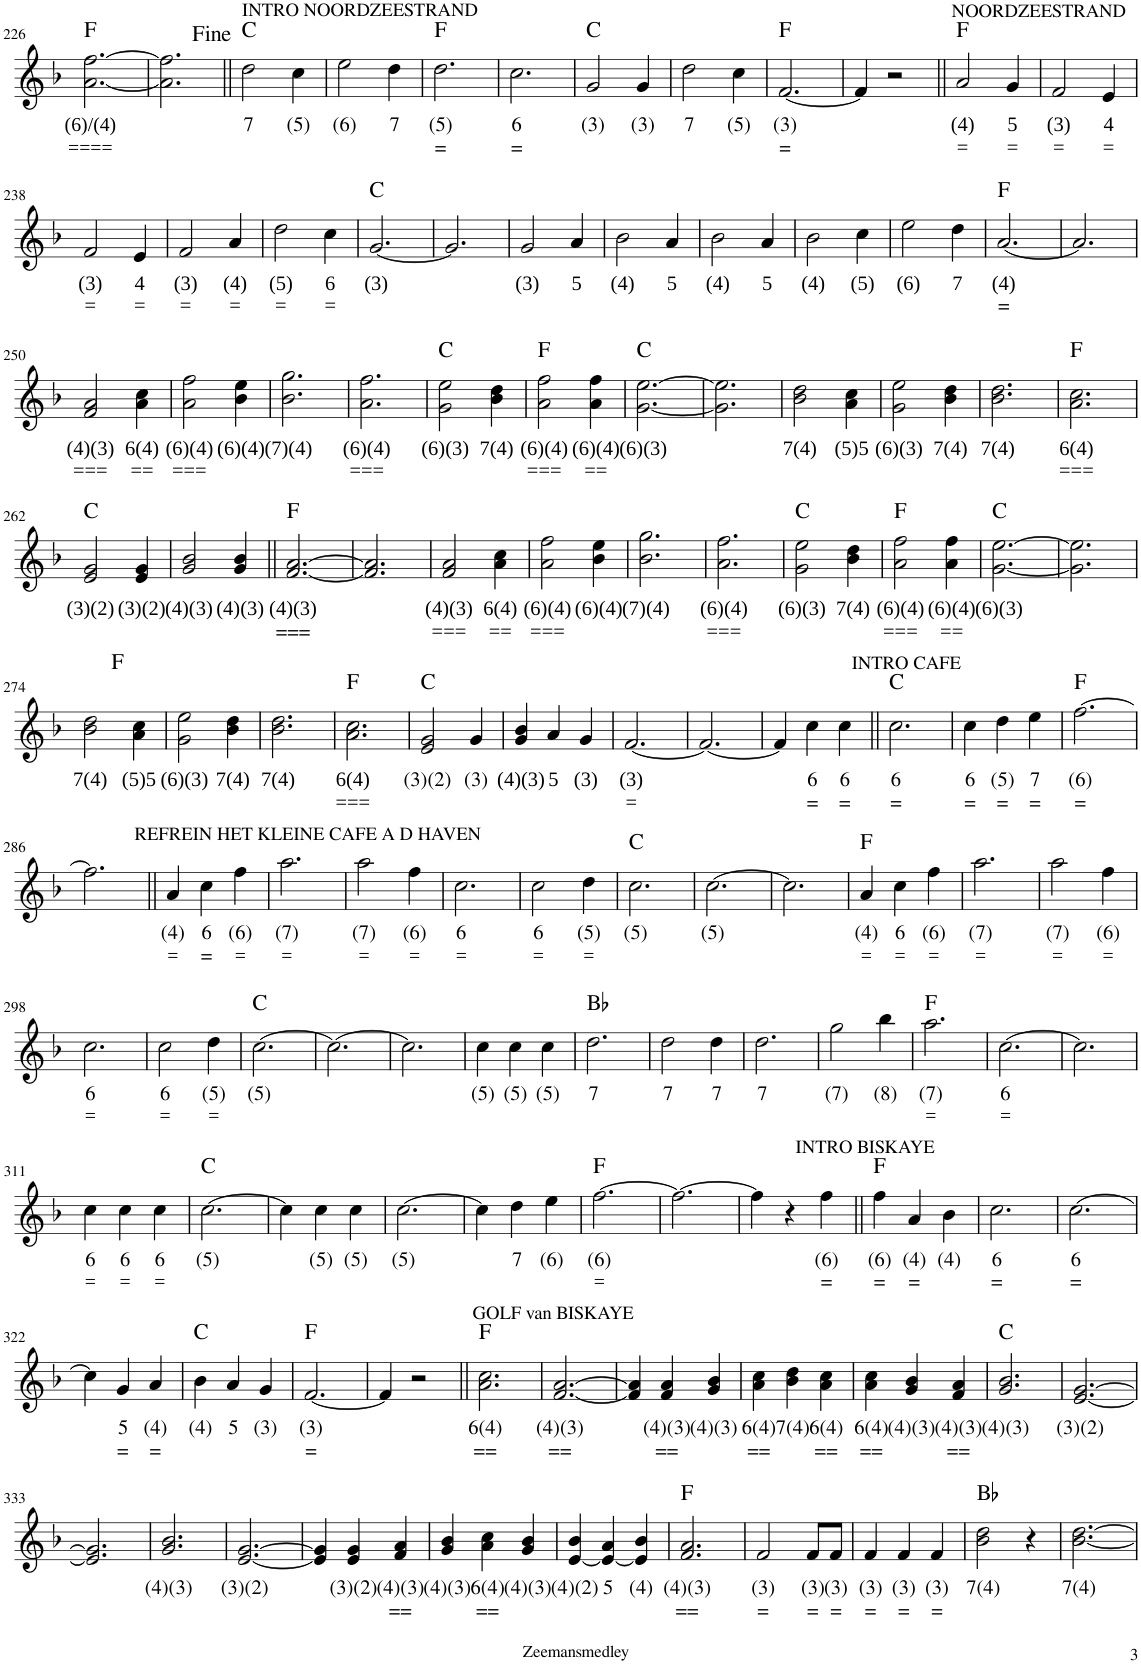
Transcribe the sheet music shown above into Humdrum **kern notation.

**kern	**text	**text	**harte
*part1	*part1	*part1	*part1
*staff1	*staff1	*staff1	*
*I"Stem	*	*	*
*I'Stm.	*	*	*
!!LO:PB:g=z
*clefG2	*	*	*
*k[b-]	*	*	*
*M3/4	*	*	*
=226	=226	=226	=226
!	!LO:LY:b	!LO:LY:b	!LO:H:kt=N.C.
[2.a\ [2.ff\	(6)/(4)	====	N
=227	=227	=227	=227
2.a\] 2.ff\]	.	.	.
=228||	=228||	=228||	=228||
!LO:TX:a:t=INTRO NOORDZEESTRAND	!	!	!
!	!LO:LY:b	!	!
2dd\	7	.	C:maj
!	!LO:LY:b	!	!
4cc\	(5)	.	.
=229	=229	=229	=229
!	!LO:LY:b	!	!
2ee\	(6)	.	.
!	!LO:LY:b	!	!
4dd\	7	.	.
=230	=230	=230	=230
!	!LO:LY:b	!LO:LY:b	!
2.dd\	(5)	=	F:maj
=231	=231	=231	=231
!	!LO:LY:b	!LO:LY:b	!
2.cc\	6	=	.
=232	=232	=232	=232
!	!LO:LY:b	!	!
2g/	(3)	.	C:maj
!	!LO:LY:b	!	!
4g/	(3)	.	.
=233	=233	=233	=233
!	!LO:LY:b	!	!
2dd\	7	.	.
!	!LO:LY:b	!	!
4cc\	(5)	.	.
=234	=234	=234	=234
!	!LO:LY:b	!LO:LY:b	!
[2.f/	(3)	=	F:maj
=235	=235	=235	=235
4f/]	.	.	.
2r	.	.	.
=236||	=236||	=236||	=236||
!LO:TX:a:t=NOORDZEESTRAND	!	!	!
!	!LO:LY:b	!LO:LY:b	!
2a/	(4)	=	F:maj
!	!LO:LY:b	!LO:LY:b	!
4g/	5	=	.
=237	=237	=237	=237
!	!LO:LY:b	!LO:LY:b	!
2f/	(3)	=	.
!	!LO:LY:b	!LO:LY:b	!
4e/	4	=	.
!!LO:LB:g=z
=238	=238	=238	=238
!	!LO:LY:b	!LO:LY:b	!
2f/	(3)	=	.
!	!LO:LY:b	!LO:LY:b	!
4e/	4	=	.
=239	=239	=239	=239
!	!LO:LY:b	!LO:LY:b	!
2f/	(3)	=	.
!	!LO:LY:b	!LO:LY:b	!
4a/	(4)	=	.
=240	=240	=240	=240
!	!LO:LY:b	!LO:LY:b	!
2dd\	(5)	=	.
!	!LO:LY:b	!LO:LY:b	!
4cc\	6	=	.
=241	=241	=241	=241
!	!LO:LY:b	!	!
[2.g/	(3)	.	C:maj
=242	=242	=242	=242
2.g/]	.	.	.
=243	=243	=243	=243
!	!LO:LY:b	!	!
2g/	(3)	.	.
!	!LO:LY:b	!	!
4a/	5	.	.
=244	=244	=244	=244
!	!LO:LY:b	!	!
2b-\	(4)	.	.
!	!LO:LY:b	!	!
4a/	5	.	.
=245	=245	=245	=245
!	!LO:LY:b	!	!
2b-\	(4)	.	.
!	!LO:LY:b	!	!
4a/	5	.	.
=246	=246	=246	=246
!	!LO:LY:b	!	!
2b-\	(4)	.	.
!	!LO:LY:b	!	!
4cc\	(5)	.	.
=247	=247	=247	=247
!	!LO:LY:b	!	!
2ee\	(6)	.	.
!	!LO:LY:b	!	!
4dd\	7	.	.
=248	=248	=248	=248
!	!LO:LY:b	!LO:LY:b	!
[2.a/	(4)	=	F:maj
=249	=249	=249	=249
2.a/]	.	.	.
!!LO:LB:g=z
=250	=250	=250	=250
!	!LO:LY:b	!LO:LY:b	!
2f/ 2a/	(4)(3)	===	.
!	!LO:LY:b	!LO:LY:b	!
4a\ 4cc\	6(4)	==	.
=251	=251	=251	=251
!	!LO:LY:b	!LO:LY:b	!
2a\ 2ff\	(6)(4)	===	.
!	!LO:LY:b	!	!
4b-\ 4ee\	(6)(4)	.	.
=252	=252	=252	=252
!	!LO:LY:b	!	!
2.b-\ 2.gg\	(7)(4)	.	.
=253	=253	=253	=253
!	!LO:LY:b	!LO:LY:b	!
2.a\ 2.ff\	(6)(4)	===	.
=254	=254	=254	=254
!	!LO:LY:b	!	!
2g\ 2ee\	(6)(3)	.	C:maj
!	!LO:LY:b	!	!
4b-\ 4dd\	7(4)	.	.
=255	=255	=255	=255
!	!LO:LY:b	!LO:LY:b	!
2a\ 2ff\	(6)(4)	===	F:maj
!	!LO:LY:b	!LO:LY:b	!
4a\ 4ff\	(6)(4)	==	.
=256	=256	=256	=256
!	!LO:LY:b	!	!
[2.g\ [2.ee\	(6)(3)	.	C:maj
=257	=257	=257	=257
2.g\] 2.ee\]	.	.	.
=258	=258	=258	=258
!	!LO:LY:b	!	!
2b-\ 2dd\	7(4)	.	.
!	!LO:LY:b	!	!
4a\ 4cc\	(5)5	.	.
=259	=259	=259	=259
!	!LO:LY:b	!	!
2g\ 2ee\	(6)(3)	.	.
!	!LO:LY:b	!	!
4b-\ 4dd\	7(4)	.	.
=260	=260	=260	=260
!	!LO:LY:b	!	!
2.b-\ 2.dd\	7(4)	.	.
=261	=261	=261	=261
!	!LO:LY:b	!LO:LY:b	!
2.a\ 2.cc\	6(4)	===	F:maj
!!LO:LB:g=z
=262	=262	=262	=262
!	!LO:LY:b	!	!
2e/ 2g/	(3)(2)	.	C:maj
!	!LO:LY:b	!	!
4e/ 4g/	(3)(2)	.	.
=263	=263	=263	=263
!	!LO:LY:b	!	!
2g/ 2b-/	(4)(3)	.	.
!	!LO:LY:b	!	!
4g/ 4b-/	(4)(3)	.	.
=264||	=264||	=264||	=264||
!	!LO:LY:b	!LO:LY:b	!
[2.f/ [2.a/	(4)(3)	===	F:maj
=265	=265	=265	=265
2.f/] 2.a/]	.	.	.
=266	=266	=266	=266
!	!LO:LY:b	!LO:LY:b	!
2f/ 2a/	(4)(3)	===	.
!	!LO:LY:b	!LO:LY:b	!
4a\ 4cc\	6(4)	==	.
=267	=267	=267	=267
!	!LO:LY:b	!LO:LY:b	!
2a\ 2ff\	(6)(4)	===	.
!	!LO:LY:b	!	!
4b-\ 4ee\	(6)(4)	.	.
=268	=268	=268	=268
!	!LO:LY:b	!	!
2.b-\ 2.gg\	(7)(4)	.	.
=269	=269	=269	=269
!	!LO:LY:b	!LO:LY:b	!
2.a\ 2.ff\	(6)(4)	===	.
=270	=270	=270	=270
!	!LO:LY:b	!	!
2g\ 2ee\	(6)(3)	.	C:maj
!	!LO:LY:b	!	!
4b-\ 4dd\	7(4)	.	.
=271	=271	=271	=271
!	!LO:LY:b	!LO:LY:b	!
2a\ 2ff\	(6)(4)	===	F:maj
!	!LO:LY:b	!LO:LY:b	!
4a\ 4ff\	(6)(4)	==	.
=272	=272	=272	=272
!	!LO:LY:b	!	!
[2.g\ [2.ee\	(6)(3)	.	C:maj
=273	=273	=273	=273
2.g\] 2.ee\]	.	.	.
!!LO:LB:g=z
=274	=274	=274	=274
!	!LO:LY:b	!	!
2b-\ 2dd\	7(4)	.	.
!	!LO:LY:b	!	!
4a\ 4cc\	(5)5	.	.
=275	=275	=275	=275
!	!LO:LY:b	!	!
2g\ 2ee\	(6)(3)	.	.
!	!LO:LY:b	!	!
4b-\ 4dd\	7(4)	.	.
=276	=276	=276	=276
!	!LO:LY:b	!	!
2.b-\ 2.dd\	7(4)	.	.
=277	=277	=277	=277
!	!LO:LY:b	!LO:LY:b	!
2.a\ 2.cc\	6(4)	===	F:maj
=278	=278	=278	=278
!	!LO:LY:b	!	!
2e/ 2g/	(3)(2)	.	C:maj
!	!LO:LY:b	!	!
4g/	(3)	.	.
=279	=279	=279	=279
!	!LO:LY:b	!	!
4g/ 4b-/	(4)(3)	.	.
!	!LO:LY:b	!	!
4a/	5	.	.
!	!LO:LY:b	!	!
4g/	(3)	.	.
=280	=280	=280	=280
!	!LO:LY:b	!LO:LY:b	!
[2.f/	(3)	=	F:maj
=281	=281	=281	=281
2.f/_	.	.	.
=282	=282	=282	=282
4f/]	.	.	.
!	!LO:LY:b	!LO:LY:b	!
4cc\	6	=	.
!	!LO:LY:b	!LO:LY:b	!
4cc\	6	=	.
=283||	=283||	=283||	=283||
!LO:TX:a:t=INTRO CAFE	!	!	!
!	!LO:LY:b	!LO:LY:b	!
2.cc\	6	=	C:maj
=284	=284	=284	=284
!	!LO:LY:b	!LO:LY:b	!
4cc\	6	=	.
!	!LO:LY:b	!LO:LY:b	!
4dd\	(5)	=	.
!	!LO:LY:b	!LO:LY:b	!
4ee\	7	=	.
=285	=285	=285	=285
!	!LO:LY:b	!LO:LY:b	!
[2.ff\	(6)	=	F:maj
!!LO:LB:g=z
=286	=286	=286	=286
2.ff\]	.	.	.
=287||	=287||	=287||	=287||
!LO:TX:a:t=REFREIN HET KLEINE CAFE A D HAVEN	!	!	!
!	!LO:LY:b	!LO:LY:b	!
4a/	(4)	=	.
!	!LO:LY:b	!LO:LY:b	!
4cc\	6	=	.
!	!LO:LY:b	!LO:LY:b	!
4ff\	(6)	=	.
=288	=288	=288	=288
!	!LO:LY:b	!LO:LY:b	!
2.aa\	(7)	=	.
=289	=289	=289	=289
!	!LO:LY:b	!LO:LY:b	!
2aa\	(7)	=	.
!	!LO:LY:b	!LO:LY:b	!
4ff\	(6)	=	.
=290	=290	=290	=290
!	!LO:LY:b	!LO:LY:b	!
2.cc\	6	=	.
=291	=291	=291	=291
!	!LO:LY:b	!LO:LY:b	!
2cc\	6	=	.
!	!LO:LY:b	!LO:LY:b	!
4dd\	(5)	=	.
=292	=292	=292	=292
!	!LO:LY:b	!	!LO:H:kt=N.C.
2.cc\	(5)	.	N
=293	=293	=293	=293
!	!LO:LY:b	!	!
[2.cc\	(5)	.	.
=294	=294	=294	=294
2.cc\]	.	.	.
=295	=295	=295	=295
!	!LO:LY:b	!LO:LY:b	!LO:H:kt=N.C.
4a/	(4)	=	N
!	!LO:LY:b	!LO:LY:b	!
4cc\	6	=	.
!	!LO:LY:b	!LO:LY:b	!
4ff\	(6)	=	.
=296	=296	=296	=296
!	!LO:LY:b	!LO:LY:b	!
2.aa\	(7)	=	.
=297	=297	=297	=297
!	!LO:LY:b	!LO:LY:b	!
2aa\	(7)	=	.
!	!LO:LY:b	!LO:LY:b	!
4ff\	(6)	=	.
!!LO:LB:g=z
=298	=298	=298	=298
!	!LO:LY:b	!LO:LY:b	!
2.cc\	6	=	.
=299	=299	=299	=299
!	!LO:LY:b	!LO:LY:b	!
2cc\	6	=	.
!	!LO:LY:b	!LO:LY:b	!
4dd\	(5)	=	.
=300	=300	=300	=300
!	!LO:LY:b	!	!LO:H:kt=N.C.
[2.cc\	(5)	.	N
=301	=301	=301	=301
2.cc\_	.	.	.
=302	=302	=302	=302
2.cc\]	.	.	.
=303	=303	=303	=303
!	!LO:LY:b	!	!
4cc\	(5)	.	.
!	!LO:LY:b	!	!
4cc\	(5)	.	.
!	!LO:LY:b	!	!
4cc\	(5)	.	.
=304	=304	=304	=304
!	!LO:LY:b	!	!LO:H:kt=N.C.
2.dd\	7	.	N
=305	=305	=305	=305
!	!LO:LY:b	!	!
2dd\	7	.	.
!	!LO:LY:b	!	!
4dd\	7	.	.
=306	=306	=306	=306
!	!LO:LY:b	!	!
2.dd\	7	.	.
=307	=307	=307	=307
!	!LO:LY:b	!	!
2gg\	(7)	.	.
!	!LO:LY:b	!	!
4bb-\	(8)	.	.
=308	=308	=308	=308
!	!LO:LY:b	!LO:LY:b	!LO:H:kt=N.C.
2.aa\	(7)	=	N
=309	=309	=309	=309
!	!LO:LY:b	!LO:LY:b	!
[2.cc\	6	=	.
=310	=310	=310	=310
2.cc\]	.	.	.
!!LO:LB:g=z
=311	=311	=311	=311
!	!LO:LY:b	!LO:LY:b	!
4cc\	6	=	.
!	!LO:LY:b	!LO:LY:b	!
4cc\	6	=	.
!	!LO:LY:b	!LO:LY:b	!
4cc\	6	=	.
=312	=312	=312	=312
!	!LO:LY:b	!	!LO:H:kt=N.C.
[2.cc\	(5)	.	N
=313	=313	=313	=313
4cc\]	.	.	.
!	!LO:LY:b	!	!
4cc\	(5)	.	.
!	!LO:LY:b	!	!
4cc\	(5)	.	.
=314	=314	=314	=314
!	!LO:LY:b	!	!
[2.cc\	(5)	.	.
=315	=315	=315	=315
4cc\]	.	.	.
!	!LO:LY:b	!	!
4dd\	7	.	.
!	!LO:LY:b	!	!
4ee\	(6)	.	.
=316	=316	=316	=316
!	!LO:LY:b	!LO:LY:b	!LO:H:kt=N.C.
[2.ff\	(6)	=	N
=317	=317	=317	=317
2.ff\_	.	.	.
=318	=318	=318	=318
4ff\]	.	.	.
4r	.	.	.
!	!LO:LY:b	!LO:LY:b	!
4ff\	(6)	=	.
=319||	=319||	=319||	=319||
!LO:TX:a:t=INTRO BISKAYE	!	!	!
!	!LO:LY:b	!LO:LY:b	!
4ff\	(6)	=	F:maj
!	!LO:LY:b	!LO:LY:b	!
4a/	(4)	=	.
!	!LO:LY:b	!	!
4b-\	(4)	.	.
=320	=320	=320	=320
!	!LO:LY:b	!LO:LY:b	!
2.cc\	6	=	.
=321	=321	=321	=321
!	!LO:LY:b	!LO:LY:b	!
[2.cc\	6	=	.
!!LO:LB:g=z
=322	=322	=322	=322
4cc\]	.	.	.
!	!LO:LY:b	!LO:LY:b	!
4g/	5	=	.
!	!LO:LY:b	!LO:LY:b	!
4a/	(4)	=	.
=323	=323	=323	=323
!	!LO:LY:b	!	!
4b-\	(4)	.	C:maj
!	!LO:LY:b	!	!
4a/	5	.	.
!	!LO:LY:b	!	!
4g/	(3)	.	.
=324	=324	=324	=324
!	!LO:LY:b	!LO:LY:b	!
[2.f/	(3)	=	F:maj
=325	=325	=325	=325
4f/]	.	.	.
2r	.	.	.
=326||	=326||	=326||	=326||
!LO:TX:a:t=GOLF van BISKAYE	!	!	!
!	!LO:LY:b	!LO:LY:b	!
2.a\ 2.cc\	6(4)	==	F:maj
=327	=327	=327	=327
!	!LO:LY:b	!LO:LY:b	!
[2.f/ [2.a/	(4)(3)	==	.
=328	=328	=328	=328
4f/] 4a/]	.	.	.
!	!LO:LY:b	!LO:LY:b	!
4f/ 4a/	(4)(3)	==	.
!	!LO:LY:b	!	!
4g/ 4b-/	(4)(3)	.	.
=329	=329	=329	=329
!	!LO:LY:b	!LO:LY:b	!
4a\ 4cc\	6(4)	==	.
!	!LO:LY:b	!	!
4b-\ 4dd\	7(4)	.	.
!	!LO:LY:b	!LO:LY:b	!
4a\ 4cc\	6(4)	==	.
=330	=330	=330	=330
!	!LO:LY:b	!LO:LY:b	!
4a\ 4cc\	6(4)	==	.
!	!LO:LY:b	!	!
4g/ 4b-/	(4)(3)	.	.
!	!LO:LY:b	!LO:LY:b	!
4f/ 4a/	(4)(3)	==	.
=331	=331	=331	=331
!	!LO:LY:b	!	!
2.g/ 2.b-/	(4)(3)	.	C:maj
=332	=332	=332	=332
!	!LO:LY:b	!	!
[2.e/ [2.g/	(3)(2)	.	.
!!LO:LB:g=z
=333	=333	=333	=333
2.e/] 2.g/]	.	.	.
=334	=334	=334	=334
!	!LO:LY:b	!	!
2.g/ 2.b-/	(4)(3)	.	.
=335	=335	=335	=335
!	!LO:LY:b	!	!
[2.e/ [2.g/	(3)(2)	.	.
=336	=336	=336	=336
4e/] 4g/]	.	.	.
!	!LO:LY:b	!	!
4e/ 4g/	(3)(2)	.	.
!	!LO:LY:b	!LO:LY:b	!
4f/ 4a/	(4)(3)	==	.
=337	=337	=337	=337
!	!LO:LY:b	!	!
4g/ 4b-/	(4)(3)	.	.
!	!LO:LY:b	!LO:LY:b	!
4a\ 4cc\	6(4)	==	.
!	!LO:LY:b	!	!
4g/ 4b-/	(4)(3)	.	.
=338	=338	=338	=338
!	!LO:LY:b	!	!
[4e/ 4b-/	(4)(2)	.	.
!	!LO:LY:b	!	!
4e/_ 4a/	5	.	.
!	!LO:LY:b	!	!
4e/] 4b-/	(4)	.	.
=339	=339	=339	=339
!	!LO:LY:b	!LO:LY:b	!
2.f/ 2.a/	(4)(3)	==	F:maj
=340	=340	=340	=340
!	!LO:LY:b	!LO:LY:b	!
2f/	(3)	=	.
!	!LO:LY:b	!LO:LY:b	!
8f/L	(3)	=	.
!	!LO:LY:b	!LO:LY:b	!
8f/J	(3)	=	.
=341	=341	=341	=341
!	!LO:LY:b	!LO:LY:b	!
4f/	(3)	=	.
!	!LO:LY:b	!LO:LY:b	!
4f/	(3)	=	.
!	!LO:LY:b	!LO:LY:b	!
4f/	(3)	=	.
=342	=342	=342	=342
!	!LO:LY:b	!	!
2b-\ 2dd\	7(4)	.	Bb:maj
4r	.	.	.
=343	=343	=343	=343
!	!LO:LY:b	!	!
[2.b-\ [2.dd\	7(4)	.	.
=	=	=	=
*-	*-	*-	*-
